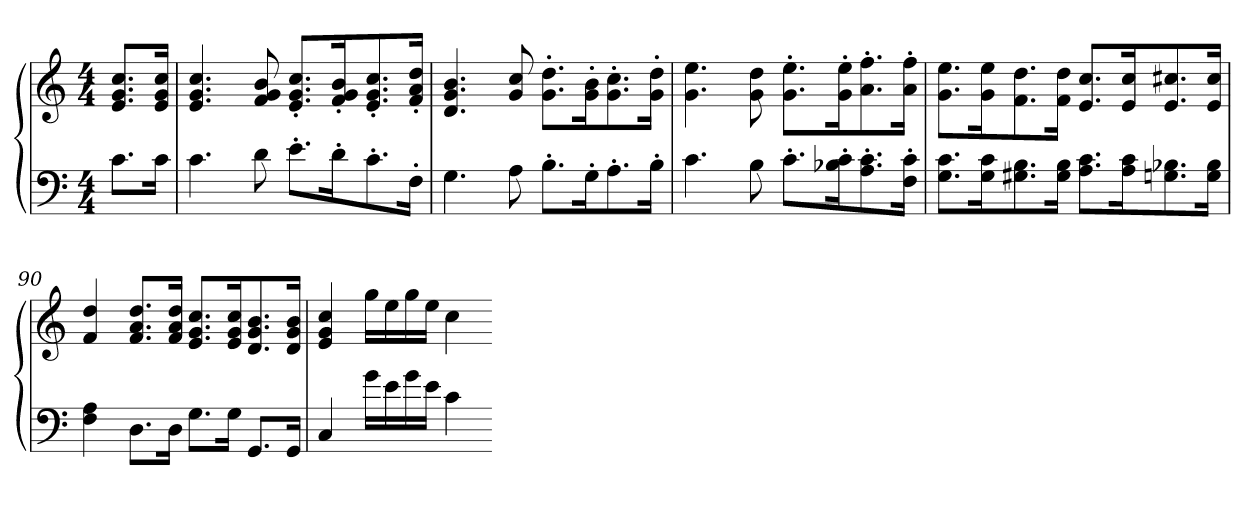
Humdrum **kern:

**kern	**kern
*part1	*part1
*staff2	*staff1
*clefF4	*clefG2
*k[]	*k[]
*C:	*C:
*M4/4	*M4/4
=	=
8.cL	8.e 8.g 8.ccL
16cJk	16e 16g 16ccJk
=86	=86
4.c	4.e 4.g 4.cc
8d	8f 8g 8b
8.e'L	8.e' 8.g' 8.cc'L
16d'K	16f' 16g' 16b'K
8.c'	8.e' 8.g' 8.cc'
16F'Jk	16f' 16a' 16dd'Jk
=87	=87
4.G	4.d 4.g 4.b
8A	8g 8cc
8.B'L	8.g' 8.dd'L
16G'K	16g' 16b'K
8.A'	8.g' 8.cc'
16B'Jk	16g' 16dd'Jk
=88	=88
4.c	4.g 4.ee
8B	8g 8dd
8.c'L	8.g' 8.ee'L
16B-X' 16c'K	16g' 16ee'K
8.A' 8.c'	8.a' 8.ff'
16F' 16c'Jk	16a' 16ff'Jk
=89	=89
8.G 8.cL	8.g 8.eeL
16G 16cK	16g 16eeK
8.G#X 8.B	8.f 8.dd
16G# 16BJk	16f 16ddJk
8.A 8.cL	8.e 8.ccL
16A 16cK	16e 16ccK
8.Gn 8.B-X	8.e 8.cc#X
16G 16B-Jk	16e 16cc#Jk
=90	=90
4F 4A	4f 4dd
8.DL	8.f 8.a 8.ddL
16DJk	16f 16a 16ddJk
8.GL	8.e 8.g 8.ccL
16GJk	16e 16g 16ccK
8.GGL	8.d 8.g 8.b
16GGJk	16d 16g 16bJk
=91	=91
4C	4e 4g 4cc
16gLL	16ggLL
16e	16ee
16g	16gg
16eJJ	16eeJJ
4c	4cc
=-	=-
*-	*-
